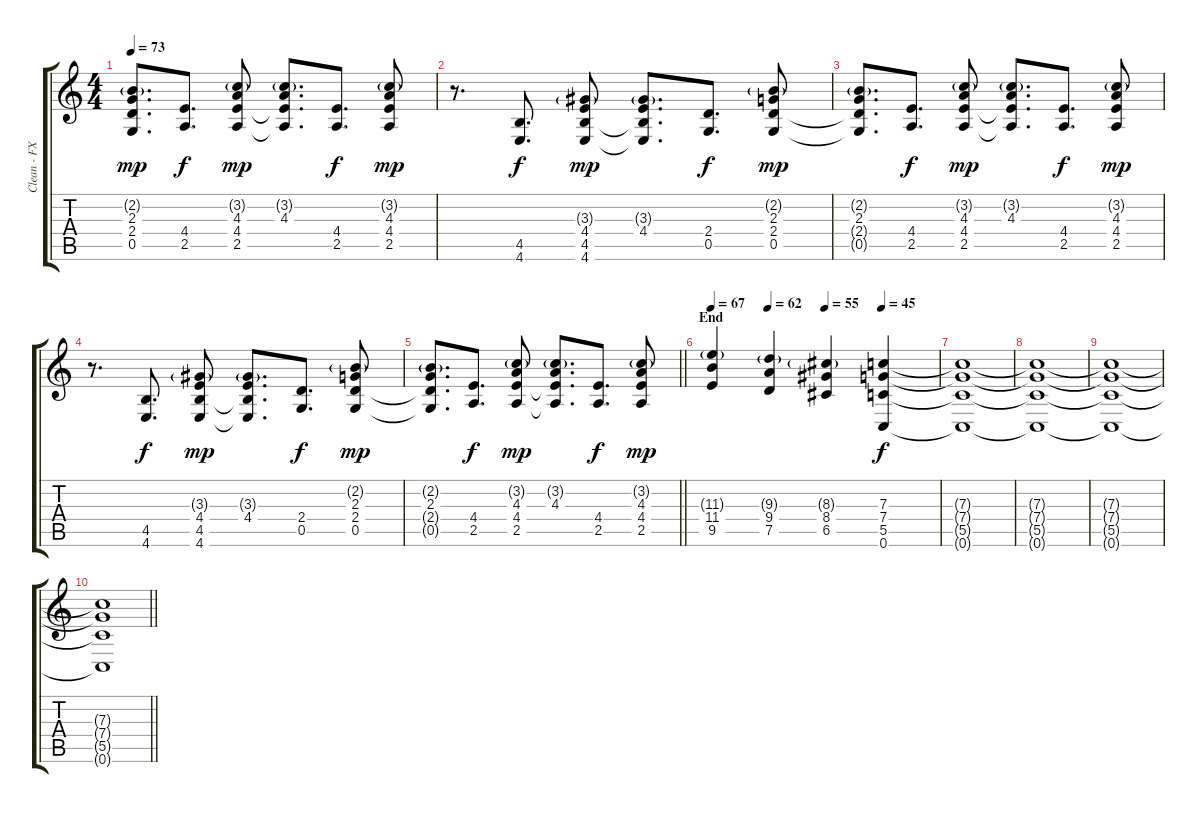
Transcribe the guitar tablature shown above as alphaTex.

\track ("Clean - FX/Overdubs" "Clean - FX") {instrument electricguitarclean}
\staff {score tabs}
\tuning (D4 A3 F3 C3 G2 C2) {hide}
\ts (4 4)
\tempo 73
\clef g2
\ks c
(2.2{g} 2.3 2.4{t} 0.5{t}).8{d dy mp} (4.4 2.5).8{d dy f} (3.2{g} 4.3 4.4 2.5).8{dy mp} (3.2{g} 4.3 4.4{t} 2.5{t}).8{d} (4.4 2.5).8{d dy f} (3.2{g} 4.3 4.4 2.5).8{dy mp} |
r.8{d} (4.5 4.6).8{d dy f} (3.3{g} 4.4 4.5 4.6).8{dy mp} (3.3{g} 4.4 4.5{t} 4.6{t}).8{d} (2.4 0.5).8{d dy f} (2.2{g} 2.3 2.4 0.5).8{dy mp} |
(2.2{g} 2.3 2.4{t} 0.5{t}).8{d} (4.4 2.5).8{d dy f} (3.2{g} 4.3 4.4 2.5).8{dy mp} (3.2{g} 4.3 4.4{t} 2.5{t}).8{d} (4.4 2.5).8{d dy f} (3.2{g} 4.3 4.4 2.5).8{dy mp} |
r.8{d} (4.5 4.6).8{d dy f} (3.3{g} 4.4 4.5 4.6).8{dy mp} (3.3{g} 4.4 4.5{t} 4.6{t}).8{d} (2.4 0.5).8{d dy f} (2.2{g} 2.3 2.4 0.5).8{dy mp} |
\barLineRight lightlight
(2.2{g} 2.3 2.4{t} 0.5{t}).8{d} (4.4 2.5).8{d dy f} (3.2{g} 4.3 4.4 2.5).8{dy mp} (3.2{g} 4.3 4.4{t} 2.5{t}).8{d} (4.4 2.5).8{d dy f} (3.2{g} 4.3 4.4 2.5).8{dy mp} |
\section ("" "End")
\tempo 67
\tempo (62 0.25)
\tempo (55 0.5)
\tempo (45 0.75)
(11.3{g} 11.4 9.5).4 (9.3{g} 9.4 7.5).4 (8.3{g} 8.4 6.5).4 (7.3 7.4 5.5 0.6).4{dy f} |
(7.3{t} 7.4{t} 5.5{t} 0.6{t}).1 |
(7.3{t} 7.4{t} 5.5{t} 0.6{t}).1 |
(7.3{t} 7.4{t} 5.5{t} 0.6{t}).1 |
\barLineRight lightlight
(7.3{t} 7.4{t} 5.5{t} 0.6{t}).1
